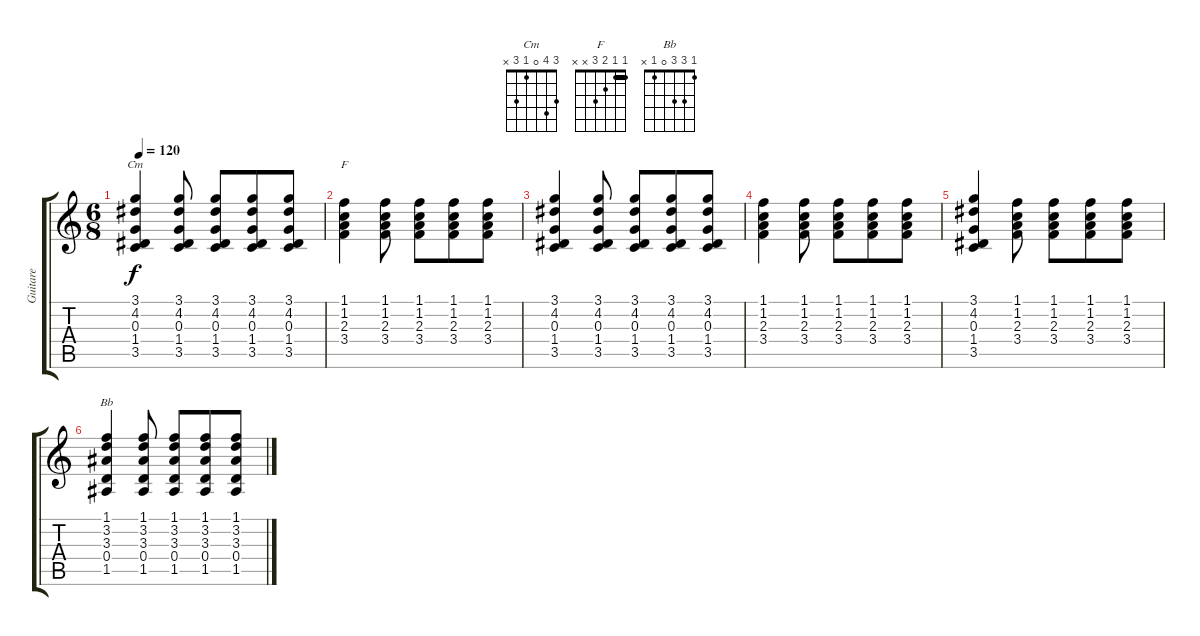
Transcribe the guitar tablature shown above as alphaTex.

\track ("Guitare" "Guitare") {instrument acousticguitarsteel}
\staff {score tabs}
\tuning (E4 B3 G3 D3 A2 E2) {hide}
\chord ("Cm" 3 4 0 1 3 x)
\chord ("F" 1 1 2 3 x x) {barre 1}
\chord ("Bb" 1 3 3 0 1 x)
\ts (6 8)
\tempo 120
\clef g2
\ks c
(3.1 4.2 0.3 1.4 3.5).4{ch "Cm" dy f} (3.1 4.2 0.3 1.4 3.5).8 (3.1 4.2 0.3 1.4 3.5).8 (3.1 4.2 0.3 1.4 3.5).8 (3.1 4.2 0.3 1.4 3.5).8 |
(1.1 1.2 2.3 3.4).4{ch "F"} (1.1 1.2 2.3 3.4).8 (1.1 1.2 2.3 3.4).8 (1.1 1.2 2.3 3.4).8 (1.1 1.2 2.3 3.4).8 |
(3.1 4.2 0.3 1.4 3.5).4 (3.1 4.2 0.3 1.4 3.5).8 (3.1 4.2 0.3 1.4 3.5).8 (3.1 4.2 0.3 1.4 3.5).8 (3.1 4.2 0.3 1.4 3.5).8 |
(1.1 1.2 2.3 3.4).4 (1.1 1.2 2.3 3.4).8 (1.1 1.2 2.3 3.4).8 (1.1 1.2 2.3 3.4).8 (1.1 1.2 2.3 3.4).8 |
(3.1 4.2 0.3 1.4 3.5).4 (1.1 1.2 2.3 3.4).8 (1.1 1.2 2.3 3.4).8 (1.1 1.2 2.3 3.4).8 (1.1 1.2 2.3 3.4).8 |
(1.1 3.2 3.3 0.4 1.5).4{ch "Bb"} (1.1 3.2 3.3 0.4 1.5).8 (1.1 3.2 3.3 0.4 1.5).8 (1.1 3.2 3.3 0.4 1.5).8 (1.1 3.2 3.3 0.4 1.5).8
